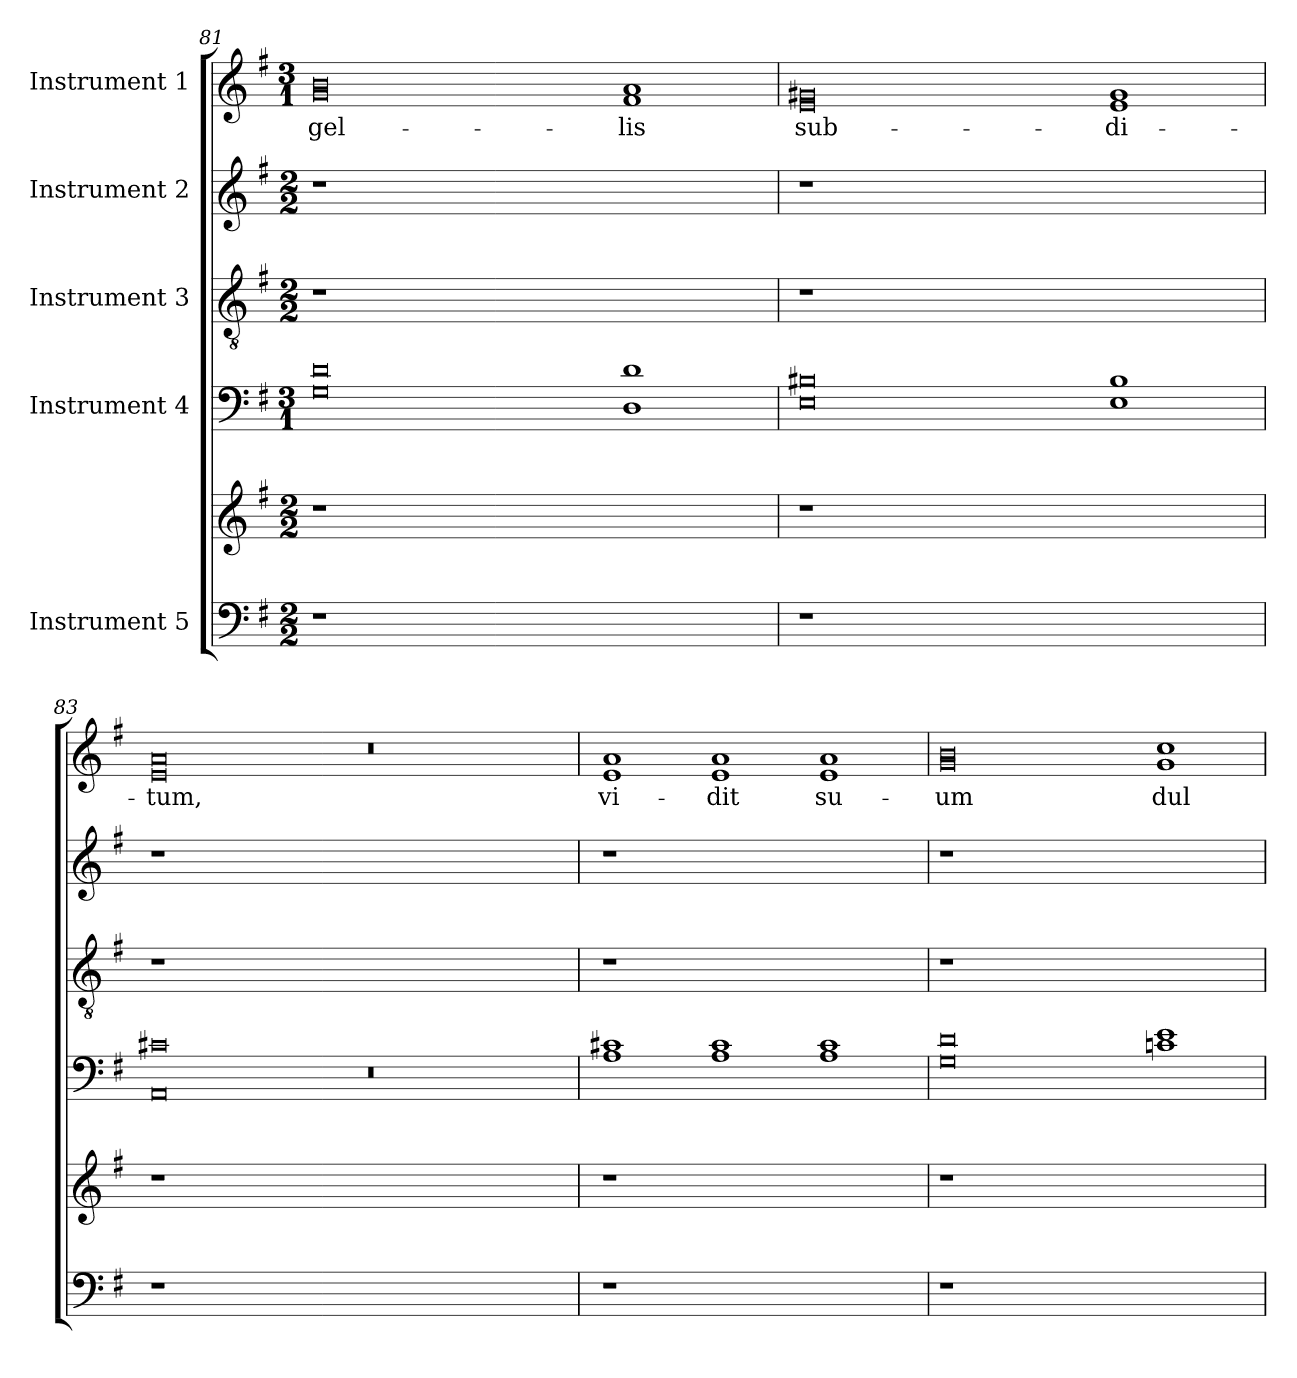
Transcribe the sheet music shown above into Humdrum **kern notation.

**kern	**kern	**kern	**kern	**kern	**kern	**text
*part5	*part5	*part4	*part3	*part2	*part1	*part1
*staff6	*staff5	*staff4	*staff3	*staff2	*staff1	*staff1
*I"Instrument 5	*	*I"Instrument 4	*I"Instrument 3	*I"Instrument 2	*I"Instrument 1	*
*clefF4	*clefG2	*clefF4	*clefGv2	*clefG2	*clefG2	*
*ITrd-3c-5	*ITrd-3c-5	*	*	*	*	*
*k[]	*k[]	*k[f#]	*k[f#]	*k[f#]	*k[f#]	*
*C:	*C:	*G:	*G:	*G:	*G:	*
*M2/2	*M2/2	*M3/1	*M2/2	*M2/2	*M3/1	*
=81	=81	=81	=81	=81	=81	=81
!	!	!	!	!	!	!LO:LY:b:cj
1r	1r	0d 0G	1r	1r	0b 0g	-gel-
0ryy	0ryy	.	0ryy	0ryy	.	.
!	!	!	!	!	!	!LO:LY:b:cj
.	.	1d 1D	.	.	1a 1f#	-lis
=82	=82	=82	=82	=82	=82	=82
!	!	!	!	!	!	!LO:LY:b:cj
1r	1r	0B# 0E	1r	1r	0g#X 0e	sub-
0ryy	0ryy	.	0ryy	0ryy	.	.
!	!	!	!	!	!	!LO:LY:b:cj
.	.	1B# 1E	.	.	1g# 1e	-di-
=83	=83	=83	=83	=83	=83	=83
!	!	!	!	!	!	!LO:LY:b:cj
1r	1r	0c#X 0AA	1r	1r	0a 0e	-tum,
00ryy	00ryy	.	00ryy	00ryy	.	.
.	.	0.r	.	.	0.r	.
=84	=84	=84	=84	=84	=84	=84
!	!	!	!	!	!	!LO:LY:b:cj
1r	1r	1c# 1A	1r	1r	1a 1e	vi-
!	!	!	!	!	!	!LO:LY:b:cj
0ryy	0ryy	1c# 1A	0ryy	0ryy	1a 1e	-dit
!	!	!	!	!	!	!LO:LY:b:cj
.	.	1c# 1A	.	.	1a 1e	su-
=85	=85	=85	=85	=85	=85	=85
!	!	!	!	!	!	!LO:LY:b:cj
1r	1r	0d 0G	1r	1r	0b 0g	-um
0ryy	0ryy	.	0ryy	0ryy	.	.
!	!	!	!	!	!	!LO:LY:b:cj
.	.	1e 1cn	.	.	1cc 1g	dul-
=	=	=	=	=	=	=
*-	*-	*-	*-	*-	*-	*-
